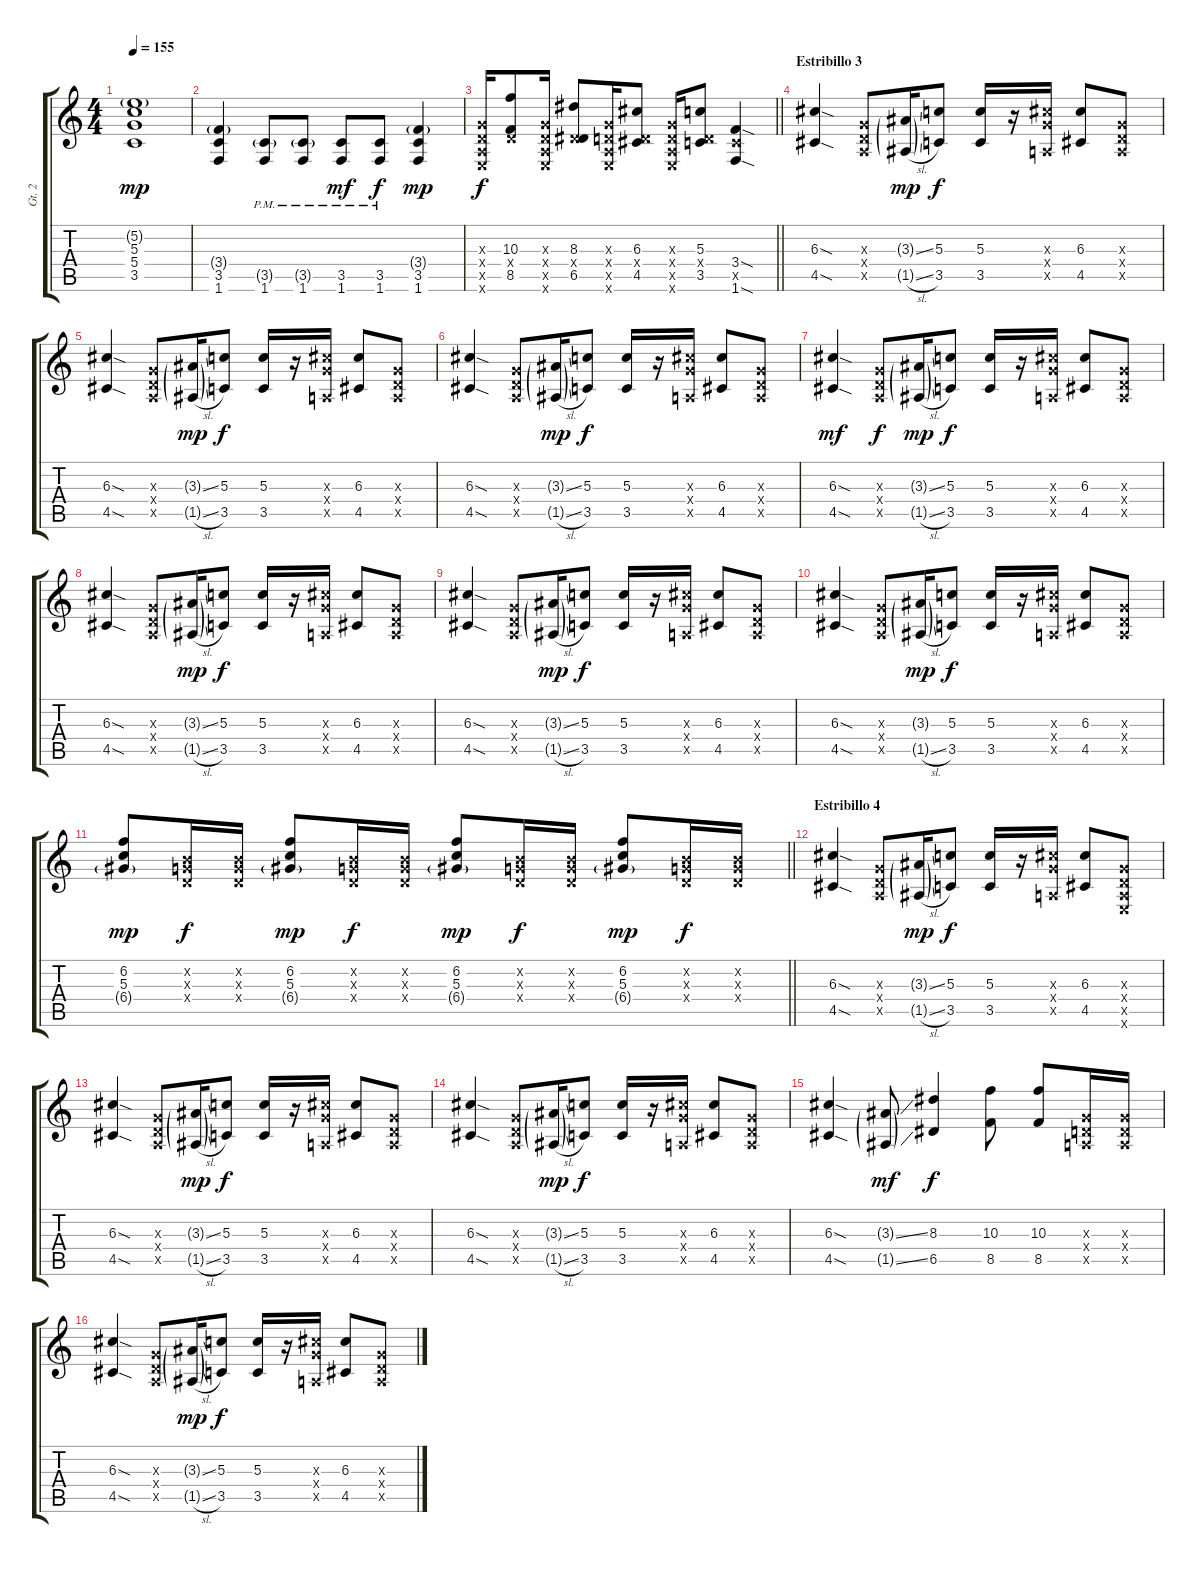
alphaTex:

\track ("Gt. 2" "Gt. 2") {instrument overdrivenguitar}
\staff {score tabs}
\tuning (E4 B3 G3 D3 A2 E2) {hide}
\ts (4 4)
\tempo 155
\clef g2
\ks c
(5.2{g} 5.3 5.4 3.5).1{dy mp} |
(3.4{g} 3.5 1.6).4 (3.5{g pm} 1.6{pm}).8 (3.5{g pm} 1.6{pm}).8 (3.5{pm} 1.6{pm}).8{dy mf} (3.5{pm} 1.6{pm}).8{dy f} (3.4{g} 3.5 1.6).4{dy mp} |
\barLineRight lightlight
(0.3{x} 0.4{x} 0.5{x} 0.6{x}).16{dy f} (10.3 0.4{x} 8.5).8 (0.3{x} 0.4{x} 0.5{x} 0.6{x}).16 (8.3 0.4{x} 6.5).8 (0.3{x} 0.4{x} 0.5{x} 0.6{x}).16 (6.3 0.4{x} 4.5).8 (0.3{x} 0.4{x} 0.5{x} 0.6{x}).16 (5.3 0.4{x} 3.5).8 (3.4{sod} 3.5{x} 1.6{sod}).4 |
\section ("" "Estribillo 3")
(6.3{sod} 4.5{sod}).4{volume 8} (0.3{x} 0.4{x} 0.5{x}).8 (3.3{ss g} 1.5{sl g}).16{dy mp} (5.3 3.5).8{dy f} (5.3 3.5).16 r.16 (0.3{x} 11.4{x} 0.5{x}).16 (6.3 4.5).8 (0.3{x} 0.4{x} 0.5{x}).8 |
(6.3{sod} 4.5{sod}).4 (0.3{x} 0.4{x} 0.5{x}).8 (3.3{ss g} 1.5{sl g}).16{dy mp} (5.3 3.5).8{dy f} (5.3 3.5).16 r.16 (0.3{x} 11.4{x} 0.5{x}).16 (6.3 4.5).8 (0.3{x} 0.4{x} 0.5{x}).8 |
(6.3{sod} 4.5{sod}).4 (0.3{x} 0.4{x} 0.5{x}).8 (3.3{ss g} 1.5{sl g}).16{dy mp} (5.3 3.5).8{dy f} (5.3 3.5).16 r.16 (0.3{x} 11.4{x} 0.5{x}).16 (6.3 4.5).8 (0.3{x} 0.4{x} 0.5{x}).8 |
(6.3{sod} 4.5{sod}).4{dy mf} (0.3{x} 0.4{x} 0.5{x}).8{dy f} (3.3{ss g} 1.5{sl g}).16{dy mp} (5.3 3.5).8{dy f} (5.3 3.5).16 r.16 (0.3{x} 11.4{x} 0.5{x}).16 (6.3 4.5).8 (0.3{x} 0.4{x} 0.5{x}).8 |
(6.3{sod} 4.5{sod}).4 (0.3{x} 0.4{x} 0.5{x}).8 (3.3{ss g} 1.5{sl g}).16{dy mp} (5.3 3.5).8{dy f} (5.3 3.5).16 r.16 (0.3{x} 11.4{x} 0.5{x}).16 (6.3 4.5).8 (0.3{x} 0.4{x} 0.5{x}).8 |
(6.3{sod} 4.5{sod}).4 (0.3{x} 0.4{x} 0.5{x}).8 (3.3{ss g} 1.5{sl g}).16{dy mp} (5.3 3.5).8{dy f} (5.3 3.5).16 r.16 (0.3{x} 11.4{x} 0.5{x}).16 (6.3 4.5).8 (0.3{x} 0.4{x} 0.5{x}).8 |
(6.3{sod} 4.5{sod}).4 (0.3{x} 0.4{x} 0.5{x}).8 (3.3{g} 1.5{sl g}).16{dy mp} (5.3 3.5).8{dy f} (5.3 3.5).16 r.16 (0.3{x} 11.4{x} 0.5{x}).16 (6.3 4.5).8 (0.3{x} 0.4{x} 0.5{x}).8 |
\barLineRight lightlight
(6.2 5.3 6.4{g}).8{dy mp} (0.2{x} 0.3{x} 0.4{x}).16{dy f} (0.2{x} 0.3{x} 0.4{x}).16 (6.2 5.3 6.4{g}).8{dy mp} (0.2{x} 0.3{x} 0.4{x}).16{dy f} (0.2{x} 0.3{x} 0.4{x}).16 (6.2 5.3 6.4{g}).8{dy mp} (0.2{x} 0.3{x} 0.4{x}).16{dy f} (0.2{x} 0.3{x} 0.4{x}).16 (6.2 5.3 6.4{g}).8{dy mp} (0.2{x} 0.3{x} 0.4{x}).16{dy f} (0.2{x} 0.3{x} 0.4{x}).16 |
\section ("" "Estribillo 4")
(6.3{sod} 4.5{sod}).4 (0.3{x} 0.4{x} 0.5{x}).8 (3.3{ss g} 1.5{sl g}).16{dy mp} (5.3 3.5).8{dy f} (5.3 3.5).16 r.16 (0.3{x} 11.4{x} 0.5{x}).16 (6.3 4.5).8 (0.3{x} 0.4{x} 0.5{x} 0.6{x}).8 |
(6.3{sod} 4.5{sod}).4 (0.3{x} 0.4{x} 0.5{x}).8 (3.3{ss g} 1.5{sl g}).16{dy mp} (5.3 3.5).8{dy f} (5.3 3.5).16 r.16 (0.3{x} 11.4{x} 0.5{x}).16 (6.3 4.5).8 (0.3{x} 0.4{x} 0.5{x}).8 |
(6.3{sod} 4.5{sod}).4 (0.3{x} 0.4{x} 0.5{x}).8 (3.3{ss g} 1.5{sl g}).16{dy mp} (5.3 3.5).8{dy f} (5.3 3.5).16 r.16 (0.3{x} 11.4{x} 0.5{x}).16 (6.3 4.5).8 (0.3{x} 0.4{x} 0.5{x}).8 |
(6.3{sod} 4.5{sod}).4 (3.3{ss g} 1.5{ss g}).8{dy mf} (8.3 6.5).4{dy f} (10.3 8.5).8 (10.3 8.5).8 (0.3{x} 0.4{x} 0.5{x}).16 (0.3{x} 0.4{x} 0.5{x}).16 |
(6.3{sod} 4.5{sod}).4 (0.3{x} 0.4{x} 0.5{x}).8 (3.3{ss g} 1.5{sl g}).16{dy mp} (5.3 3.5).8{dy f} (5.3 3.5).16 r.16 (0.3{x} 11.4{x} 0.5{x}).16 (6.3 4.5).8 (0.3{x} 0.4{x} 0.5{x}).8
